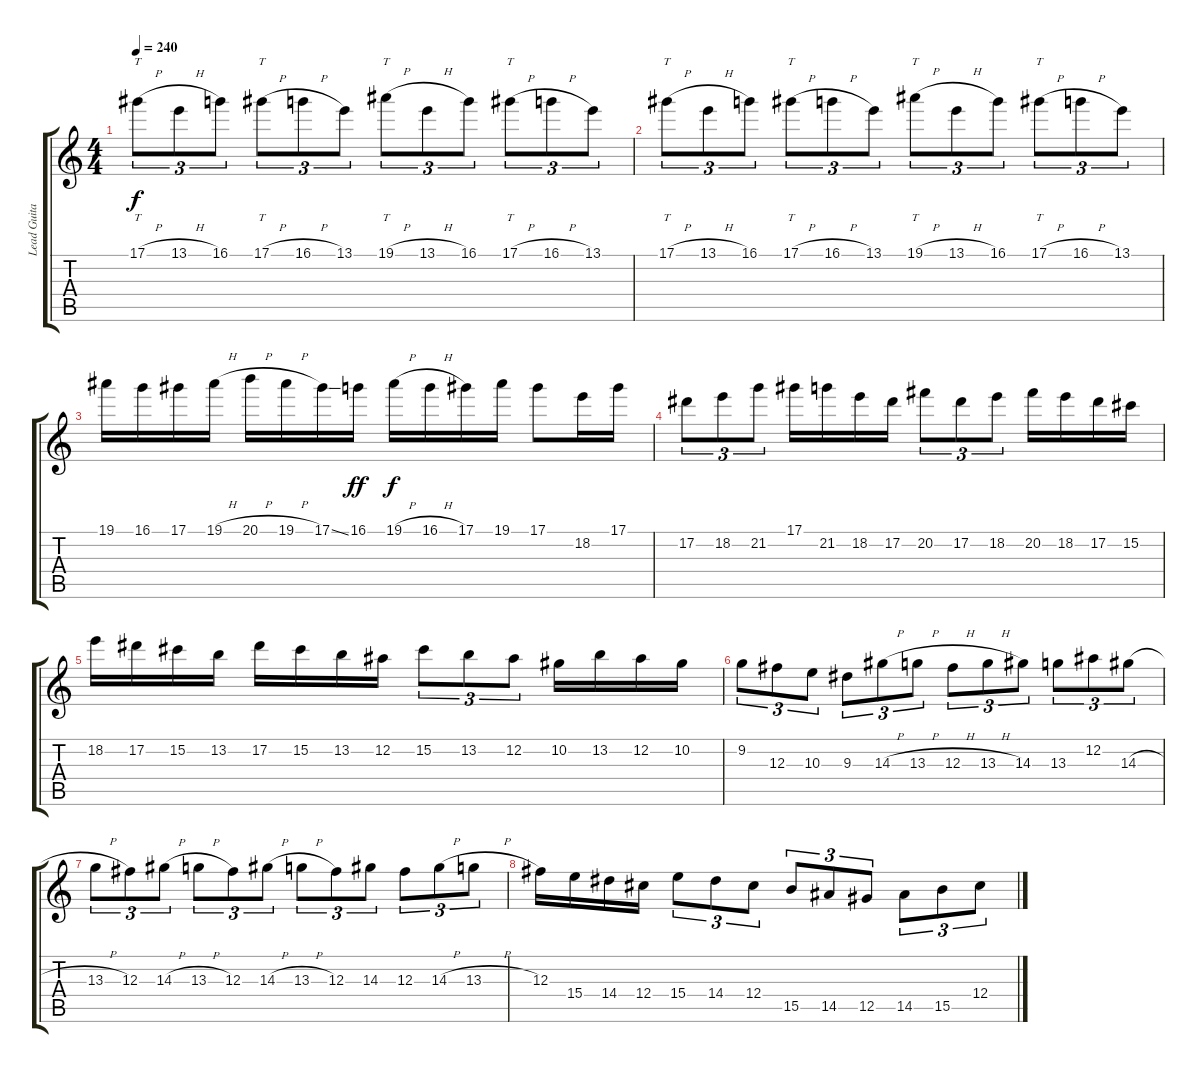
\track ("Lead Guitar" "Lead Guita") {instrument overdrivenguitar}
\staff {score tabs}
\tuning (Eb4 Bb3 Gb3 Db3 Ab2 Eb2) {hide}
\ts (4 4)
\tempo 240
\clef g2
\ks c
17.1{h}.8{tt tu (3 2) dy f} 13.1{h}.8{tu (3 2)} 16.1.8{tu (3 2)} 17.1{h}.8{tt tu (3 2)} 16.1{h}.8{tu (3 2)} 13.1.8{tu (3 2)} 19.1{h}.8{tt tu (3 2)} 13.1{h}.8{tu (3 2)} 16.1.8{tu (3 2)} 17.1{h}.8{tt tu (3 2)} 16.1{h}.8{tu (3 2)} 13.1.8{tu (3 2)} |
17.1{h}.8{tt tu (3 2)} 13.1{h}.8{tu (3 2)} 16.1.8{tu (3 2)} 17.1{h}.8{tt tu (3 2)} 16.1{h}.8{tu (3 2)} 13.1.8{tu (3 2)} 19.1{h}.8{tt tu (3 2)} 13.1{h}.8{tu (3 2)} 16.1.8{tu (3 2)} 17.1{h}.8{tt tu (3 2)} 16.1{h}.8{tu (3 2)} 13.1.8{tu (3 2)} |
19.1.16 16.1.16 17.1.16 19.1{h}.16 20.1{h}.16 19.1{h}.16 17.1{ss}.16 16.1.16{dy ff} 19.1{h}.16{dy f} 16.1{h}.16 17.1.16 19.1.16 17.1.8 18.2.16 17.1.16 |
17.2.8{tu (3 2)} 18.2.8{tu (3 2)} 21.2.8{tu (3 2)} 17.1.16 21.2.16 18.2.16 17.2.16 20.2.8{tu (3 2)} 17.2.8{tu (3 2)} 18.2.8{tu (3 2)} 20.2.16 18.2.16 17.2.16 15.2.16 |
18.2.16 17.2.16 15.2.16 13.2.16 17.2.16 15.2.16 13.2.16 12.2.16 15.2.8{tu (3 2)} 13.2.8{tu (3 2)} 12.2.8{tu (3 2)} 10.2.16 13.2.16 12.2.16 10.2.16 |
9.2.8{tu (3 2)} 12.3.8{tu (3 2)} 10.3.8{tu (3 2)} 9.3.8{tu (3 2)} 14.3{h}.8{tu (3 2)} 13.3{h}.8{tu (3 2)} 12.3{h}.8{tu (3 2)} 13.3{h}.8{tu (3 2)} 14.3.8{tu (3 2)} 13.3.8{tu (3 2)} 12.2.8{tu (3 2)} 14.3{h}.8{tu (3 2)} |
13.3{h}.8{tu (3 2)} 12.3.8{tu (3 2)} 14.3{h}.8{tu (3 2)} 13.3{h}.8{tu (3 2)} 12.3.8{tu (3 2)} 14.3{h}.8{tu (3 2)} 13.3{h}.8{tu (3 2)} 12.3.8{tu (3 2)} 14.3.8{tu (3 2)} 12.3.8{tu (3 2)} 14.3{h}.8{tu (3 2)} 13.3{h}.8{tu (3 2)} |
12.3.16 15.4.16 14.4.16 12.4.16 15.4.8{tu (3 2)} 14.4.8{tu (3 2)} 12.4.8{tu (3 2)} 15.5.8{tu (3 2)} 14.5.8{tu (3 2)} 12.5.8{tu (3 2)} 14.5.8{tu (3 2)} 15.5.8{tu (3 2)} 12.4.8{tu (3 2)}
